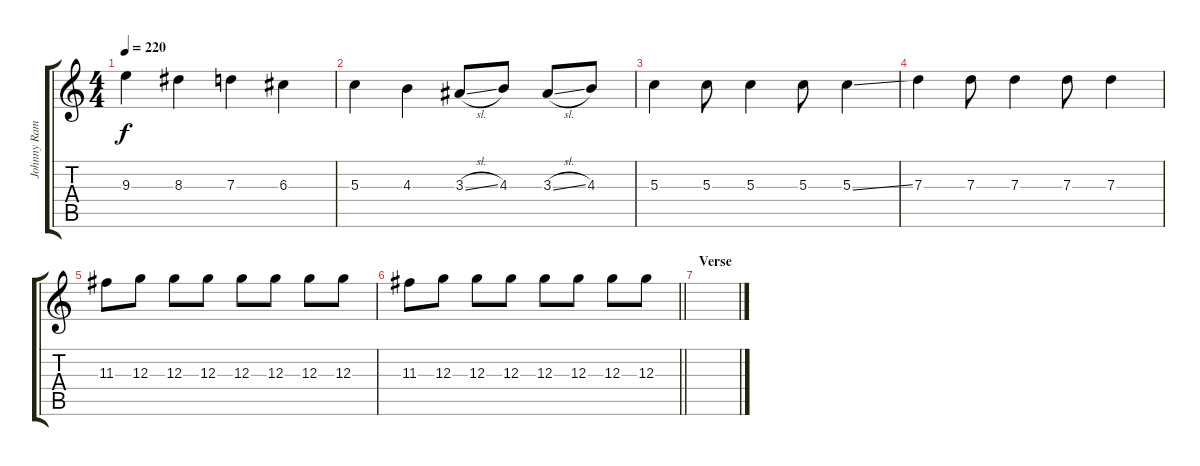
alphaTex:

\track ("Johnny Ramone 2nd" "Johnny Ram") {instrument overdrivenguitar}
\staff {score tabs}
\tuning (E4 B3 G3 D3 A2 E2) {hide}
\ts (4 4)
\tempo 220
\clef g2
\ks c
9.3.4{dy f} 8.3.4 7.3.4 6.3.4 |
5.3.4 4.3.4 3.3{sl}.8 4.3.8 3.3{sl}.8 4.3.8 |
5.3.4 5.3.8 5.3.4 5.3.8 5.3{ss}.4 |
7.3.4 7.3.8 7.3.4 7.3.8 7.3.4 |
11.3.8 12.3.8 12.3.8 12.3.8 12.3.8 12.3.8 12.3.8 12.3.8 |
\barLineRight lightlight
11.3.8 12.3.8 12.3.8 12.3.8 12.3.8 12.3.8 12.3.8 12.3.8 |
\section ("" "Verse")
